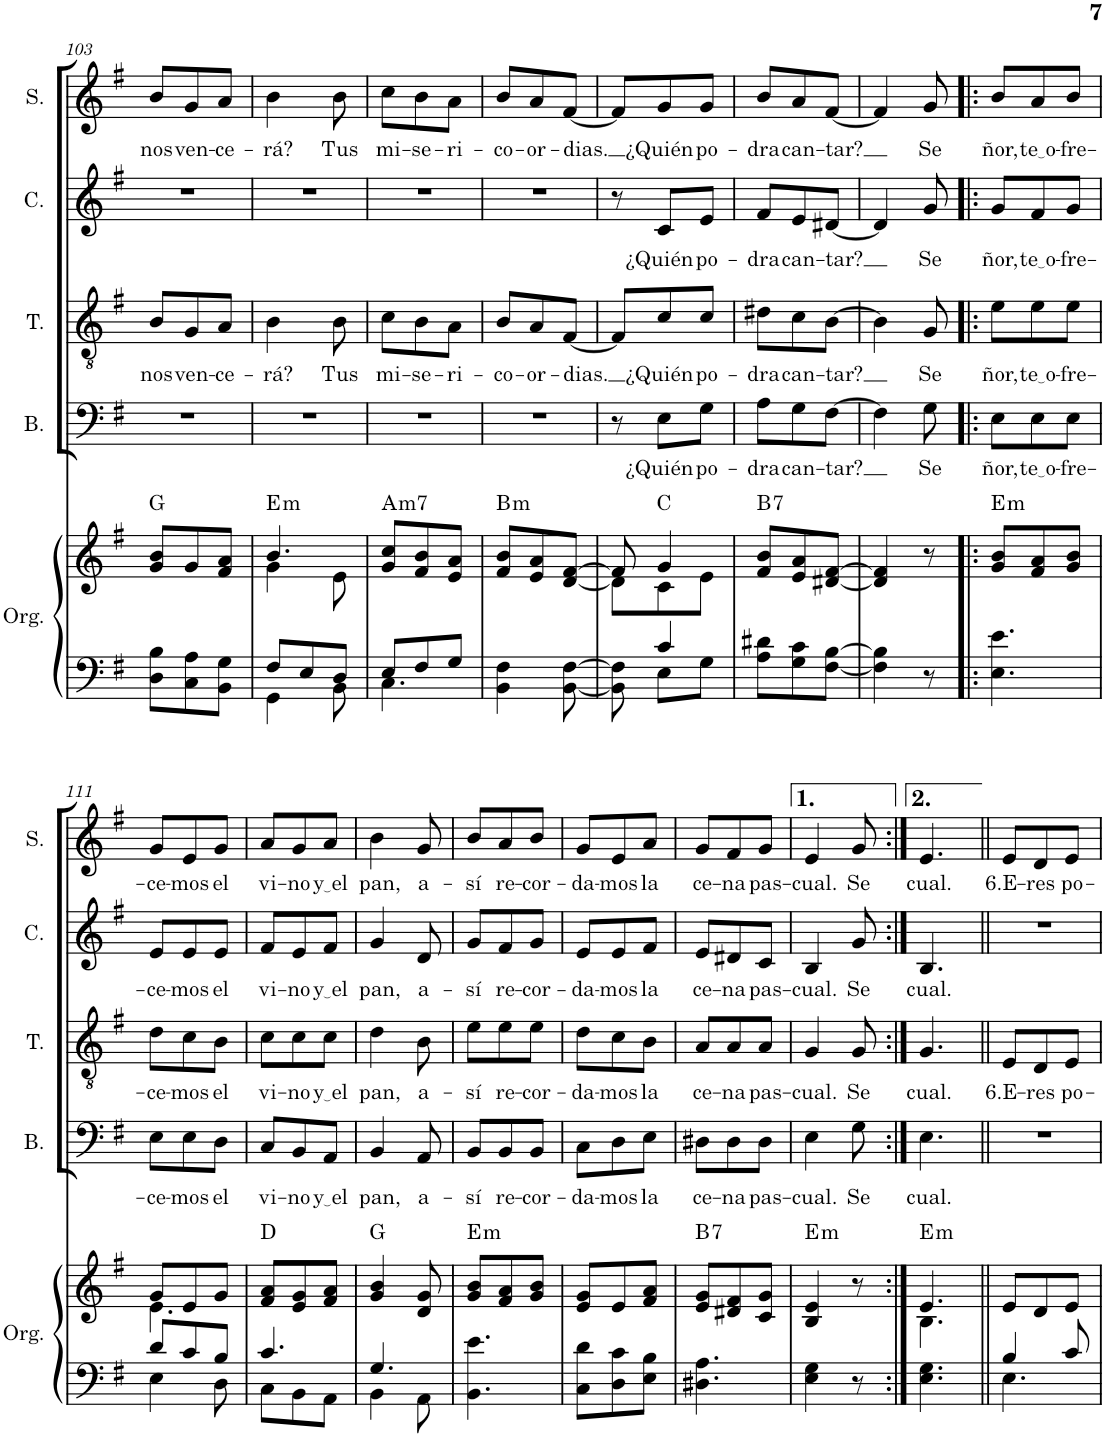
**kern	**kern	**harte	**kern	**text	**kern	**text	**kern	**text	**kern	**text
*part5	*part5	*part5	*part4	*part4	*part3	*part3	*part2	*part2	*part1	*part1
*staff6	*staff5	*	*staff4	*staff4	*staff3	*staff3	*staff2	*staff2	*staff1	*staff1
*I"Órgano	*	*	*I"Bajo	*	*I"Tenor	*	*I"Contralto	*	*I"Soprano	*
*	*	*	*I'B.	*	*I'T.	*	*I'C.	*	*I'S.	*
!!LO:PB:g=z
*clefF4	*clefG2	*	*clefF4	*	*clefGv2	*	*clefG2	*	*clefG2	*
*k[f#]	*k[f#]	*	*k[f#]	*	*k[f#]	*	*k[f#]	*	*k[f#]	*
*M3/8	*M3/8	*	*M3/8	*	*M3/8	*	*M3/8	*	*M3/8	*
=103	=103	=103	=103	=103	=103	=103	=103	=103	=103	=103
!	!	!	!	!	!	!LO:LY:b	!	!	!	!LO:LY:b
8D\ 8B\L	8g/ 8b/L	G:maj	4.r	.	8B/L	nos	4.r	.	8b/L	nos
!	!	!	!	!	!	!LO:LY:b	!	!	!	!LO:LY:b
8C\ 8A\	8g/	.	.	.	8G/	ven-	.	.	8g/	ven-
!	!	!	!	!	!	!LO:LY:b	!	!	!	!LO:LY:b
8BB\ 8G\J	8f#/ 8a/J	.	.	.	8A/J	-ce-	.	.	8a/J	-ce-
=104	=104	=104	=104	=104	=104	=104	=104	=104	=104	=104
*^	*^	*	*	*	*	*	*	*	*	*
!	!	!	!	!LO:H:kt=m	!	!	!	!LO:LY:b	!	!	!	!LO:LY:b
8F#/L	4GG\	4.b/	4g\	E:min	4.r	.	4B\	-rá?	4.r	.	4b\	-rá?
8E/	.	.	.	.	.	.	.	.	.	.	.	.
!	!	!	!	!	!	!	!	!LO:LY:b	!	!	!	!LO:LY:b
8D/J	8BB\	.	8e\	.	.	.	8B\	Tus	.	.	8b\	Tus
=105	=105	=105	=105	=105	=105	=105	=105	=105	=105	=105	=105	=105
!	!	!	!	!LO:H:kt=m7	!	!	!	!LO:LY:b	!	!	!	!LO:LY:b
*	*	*v	*v	*	*	*	*	*	*	*	*	*
8E/L	4.C\	8g/ 8cc/L	A:min7	4.r	.	8c\L	mi-	4.r	.	8cc\L	mi-
!	!	!	!	!	!	!	!LO:LY:b	!	!	!	!LO:LY:b
8F#/	.	8f#/ 8b/	.	.	.	8B\	-se-	.	.	8b\	-se-
!	!	!	!	!	!	!	!LO:LY:b	!	!	!	!LO:LY:b
8G/J	.	8e/ 8a/J	.	.	.	8A\J	-ri-	.	.	8a\J	-ri-
*v	*v	*	*	*	*	*	*	*	*	*	*
=106	=106	=106	=106	=106	=106	=106	=106	=106	=106	=106
!	!	!LO:H:kt=m	!	!	!	!LO:LY:b	!	!	!	!LO:LY:b
4BB\ 4F#\	8f#/ 8b/L	B:min	4.r	.	8B/L	-co-	4.r	.	8b/L	-co-
!	!	!	!	!	!	!LO:LY:b	!	!	!	!LO:LY:b
.	8e/ 8a/	.	.	.	8A/	-or-	.	.	8a/	-or-
!	!	!	!	!	!	!LO:LY:b	!	!	!	!LO:LY:b
[8BB\ [8F#\	[8d/ [8f#/J	.	.	.	[8F#/J	-dias.	.	.	[8f#/J	-dias.
=107	=107	=107	=107	=107	=107	=107	=107	=107	=107	=107
*^	*^	*	*	*	*	*	*	*	*	*
8BB\] 8F#\]	8ryy	8f#/]	8d\L]	.	8r	.	8F#/L]	.	8r	.	8f#/L]	.
!	!	!	!	!	!	!LO:LY:b	!	!LO:LY:b	!	!LO:LY:b	!	!LO:LY:b
4c/	8E\L	4g/	8c\	C:maj	8E\L	¿Quién	8c/	¿Quién	8c/L	¿Quién	8g/	¿Quién
!	!	!	!	!	!	!LO:LY:b	!	!LO:LY:b	!	!LO:LY:b	!	!LO:LY:b
.	8G\J	.	8e\J	.	8G\J	po-	8c/J	po-	8e/J	po-	8g/J	po-
=108	=108	=108	=108	=108	=108	=108	=108	=108	=108	=108	=108	=108
!	!	!	!	!LO:H:kt=7	!	!LO:LY:b	!	!LO:LY:b	!	!LO:LY:b	!	!LO:LY:b
*v	*v	*	*	*	*	*	*	*	*	*	*	*
*	*v	*v	*	*	*	*	*	*	*	*	*
8A\ 8d#X\L	8f#/ 8b/L	B:7	8A\L	-dra	8d#X\L	-dra	8f#/L	-dra	8b/L	-dra
!	!	!	!	!LO:LY:b	!	!LO:LY:b	!	!LO:LY:b	!	!LO:LY:b
8G\ 8c\	8e/ 8a/	.	8G\	can-	8c\	can-	8e/	can-	8a/	can-
!	!	!	!	!LO:LY:b	!	!LO:LY:b	!	!LO:LY:b	!	!LO:LY:b
[8F#\ [8B\J	[8d#X/ [8f#/J	.	[8F#\J	-tar?	[8B\J	-tar?	[8d#X/J	-tar?	[8f#/J	-tar?
=109	=109	=109	=109	=109	=109	=109	=109	=109	=109	=109
4F#\] 4B\]	4d#/] 4f#/]	.	4F#\]	.	4B\]	.	4d#/]	.	4f#/]	.
!	!	!	!	!LO:LY:b	!	!LO:LY:b	!	!LO:LY:b	!	!LO:LY:b
8r	8r	.	8G\	Se	8G/	Se	8g/	Se	8g/	Se
=110!|:	=110!|:	=110!|:	=110!|:	=110!|:	=110!|:	=110!|:	=110!|:	=110!|:	=110!|:	=110!|:
!	!	!LO:H:kt=m	!	!LO:LY:b	!	!LO:LY:b	!	!LO:LY:b	!	!LO:LY:b
4.E\ 4.e\	8g/ 8b/L	E:min	8E\L	-ñor,	8e\L	-ñor,	8g/L	-ñor,	8b/L	-ñor,
!	!	!	!	!LO:LY:b	!	!LO:LY:b	!	!LO:LY:b	!	!LO:LY:b
.	8f#/ 8a/	.	8E\	te o	8e\	te o	8f#/	te o	8a/	te o
!	!	!	!	!LO:LY:b	!	!LO:LY:b	!	!LO:LY:b	!	!LO:LY:b
.	8g/ 8b/J	.	8E\J	-fre-	8e\J	-fre-	8g/J	-fre-	8b/J	-fre-
!!LO:LB:g=z
=111	=111	=111	=111	=111	=111	=111	=111	=111	=111	=111
*^	*^	*	*	*	*	*	*	*	*	*
!	!	!	!	!	!	!LO:LY:b	!	!LO:LY:b	!	!LO:LY:b	!	!LO:LY:b
8d/L	4E\	8g/L	4.e\	.	8E\L	-ce-	8d\L	-ce-	8e/L	-ce-	8g/L	-ce-
!	!	!	!	!	!	!LO:LY:b	!	!LO:LY:b	!	!LO:LY:b	!	!LO:LY:b
8c/	.	8e/	.	.	8E\	-mos	8c\	-mos	8e/	-mos	8e/	-mos
!	!	!	!	!	!	!LO:LY:b	!	!LO:LY:b	!	!LO:LY:b	!	!LO:LY:b
8B/J	8D\	8g/J	.	.	8D\J	el	8B\J	el	8e/J	el	8g/J	el
*	*	*v	*v	*	*	*	*	*	*	*	*	*
=112	=112	=112	=112	=112	=112	=112	=112	=112	=112	=112	=112
!	!	!	!	!	!LO:LY:b	!	!LO:LY:b	!	!LO:LY:b	!	!LO:LY:b
4.c/	8C\L	8f#/ 8a/L	D:maj	8C/L	vi-	8c\L	vi-	8f#/L	vi-	8a/L	vi-
!	!	!	!	!	!LO:LY:b	!	!LO:LY:b	!	!LO:LY:b	!	!LO:LY:b
.	8BB\	8e/ 8g/	.	8BB/	-no	8c\	-no	8e/	-no	8g/	-no
!	!	!	!	!	!LO:LY:b	!	!LO:LY:b	!	!LO:LY:b	!	!LO:LY:b
.	8AA\J	8f#/ 8a/J	.	8AA/J	y el	8c\J	y el	8f#/J	y el	8a/J	y el
=113	=113	=113	=113	=113	=113	=113	=113	=113	=113	=113	=113
!	!	!	!	!	!LO:LY:b	!	!LO:LY:b	!	!LO:LY:b	!	!LO:LY:b
4.G/	4BB\	4g/ 4b/	G:maj	4BB/	pan,	4d\	pan,	4g/	pan,	4b\	pan,
!	!	!	!	!	!LO:LY:b	!	!LO:LY:b	!	!LO:LY:b	!	!LO:LY:b
.	8AA\	8d/ 8g/	.	8AA/	a-	8B\	a-	8d/	a-	8g/	a-
=114	=114	=114	=114	=114	=114	=114	=114	=114	=114	=114	=114
!	!	!	!LO:H:kt=m	!	!LO:LY:b	!	!LO:LY:b	!	!LO:LY:b	!	!LO:LY:b
*v	*v	*	*	*	*	*	*	*	*	*	*
4.BB\ 4.e\	8g/ 8b/L	E:min	8BB/L	-sí	8e\L	-sí	8g/L	-sí	8b/L	-sí
!	!	!	!	!LO:LY:b	!	!LO:LY:b	!	!LO:LY:b	!	!LO:LY:b
.	8f#/ 8a/	.	8BB/	re-	8e\	re-	8f#/	re-	8a/	re-
!	!	!	!	!LO:LY:b	!	!LO:LY:b	!	!LO:LY:b	!	!LO:LY:b
.	8g/ 8b/J	.	8BB/J	-cor-	8e\J	-cor-	8g/J	-cor-	8b/J	-cor-
=115	=115	=115	=115	=115	=115	=115	=115	=115	=115	=115
!	!	!	!	!LO:LY:b	!	!LO:LY:b	!	!LO:LY:b	!	!LO:LY:b
8C\ 8d\L	8e/ 8g/L	.	8C\L	-da-	8d\L	-da-	8e/L	-da-	8g/L	-da-
!	!	!	!	!LO:LY:b	!	!LO:LY:b	!	!LO:LY:b	!	!LO:LY:b
8D\ 8c\	8e/	.	8D\	-mos	8c\	-mos	8e/	-mos	8e/	-mos
!	!	!	!	!LO:LY:b	!	!LO:LY:b	!	!LO:LY:b	!	!LO:LY:b
8E\ 8B\J	8f#/ 8a/J	.	8E\J	la	8B\J	la	8f#/J	la	8a/J	la
=116	=116	=116	=116	=116	=116	=116	=116	=116	=116	=116
!	!	!LO:H:kt=7	!	!LO:LY:b	!	!LO:LY:b	!	!LO:LY:b	!	!LO:LY:b
4.D#X\ 4.A\	8e/ 8g/L	B:7	8D#X\L	ce-	8A/L	ce-	8e/L	ce-	8g/L	ce-
!	!	!	!	!LO:LY:b	!	!LO:LY:b	!	!LO:LY:b	!	!LO:LY:b
.	8d#X/ 8f#/	.	8D#\	-na	8A/	-na	8d#X/	-na	8f#/	-na
!	!	!	!	!LO:LY:b	!	!LO:LY:b	!	!LO:LY:b	!	!LO:LY:b
.	8c/ 8g/J	.	8D#\J	pas-	8A/J	pas-	8c/J	pas-	8g/J	pas-
=117	=117	=117	=117	=117	=117	=117	=117	=117	=117	=117
!	!	!LO:H:kt=m	!	!LO:LY:b	!	!LO:LY:b	!	!LO:LY:b	!	!LO:LY:b
4E\ 4G\	4B/ 4e/	E:min	4E\	-cual.	4G/	-cual.	4B/	-cual.	4e/	-cual.
!	!	!	!	!LO:LY:b	!	!LO:LY:b	!	!LO:LY:b	!	!LO:LY:b
8r	8r	.	8G\	Se	8G/	Se	8g/	Se	8g/	Se
=118:|!	=118:|!	=118:|!	=118:|!	=118:|!	=118:|!	=118:|!	=118:|!	=118:|!	=118:|!	=118:|!
*	*^	*	*	*	*	*	*	*	*	*
!	!	!	!LO:H:kt=m	!	!LO:LY:b	!	!LO:LY:b	!	!LO:LY:b	!	!LO:LY:b
4.E\ 4.G\	4.e/	4.B\	E:min	4.E\	-cual.	4.G/	-cual.	4.B/	-cual.	4.e/	-cual.
=119||	=119||	=119||	=119||	=119||	=119||	=119||	=119||	=119||	=119||	=119||	=119||
*^	*	*	*	*	*	*	*	*	*	*	*
!	!	!	!	!	!	!	!	!LO:LY:b	!	!	!	!LO:LY:b
*	*	*v	*v	*	*	*	*	*	*	*	*	*
4B/	4.E\	8e/L	.	4.r	.	8E/L	6.E-	4.r	.	8e/L	6.E-
!	!	!	!	!	!	!	!LO:LY:b	!	!	!	!LO:LY:b
.	.	8d/	.	.	.	8D/	-res	.	.	8d/	-res
!	!	!	!	!	!	!	!LO:LY:b	!	!	!	!LO:LY:b
8c/	.	8e/J	.	.	.	8E/J	po-	.	.	8e/J	po-
*v	*v	*	*	*	*	*	*	*	*	*	*
=	=	=	=	=	=	=	=	=	=	=
*-	*-	*-	*-	*-	*-	*-	*-	*-	*-	*-
